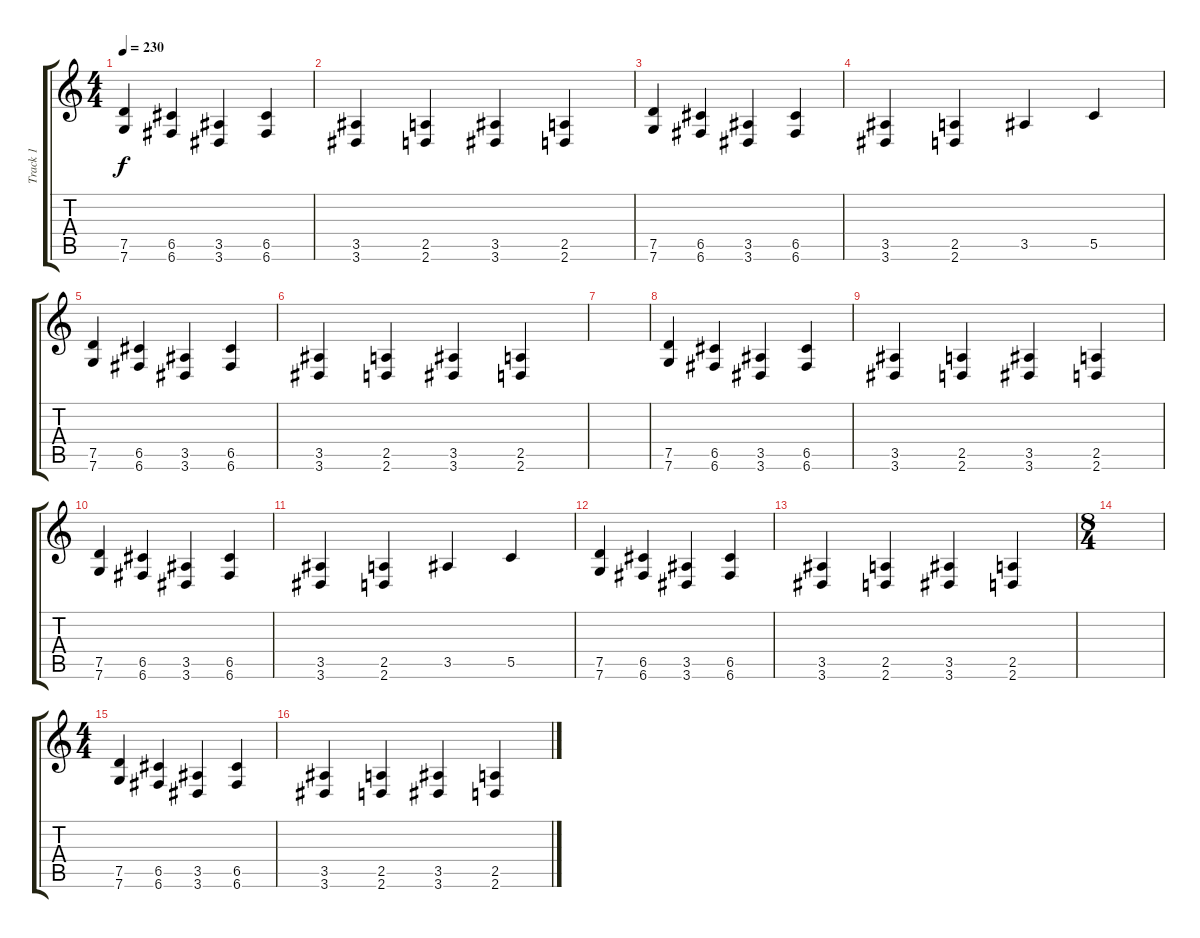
\track ("Track 1" "Track 1") {instrument distortionguitar}
\staff {score tabs}
\tuning (D4 A3 F3 C3 G2 C2) {hide}
\ts (4 4)
\tempo 230
\clef g2
\ks c
(7.5 7.6).4{dy f} (6.5 6.6).4 (3.5 3.6).4 (6.5 6.6).4 |
(3.5 3.6).4 (2.5 2.6).4 (3.5 3.6).4 (2.5 2.6).4 |
(7.5 7.6).4 (6.5 6.6).4 (3.5 3.6).4 (6.5 6.6).4 |
(3.5 3.6).4 (2.5 2.6).4 3.5.4 5.5.4 |
(7.5 7.6).4 (6.5 6.6).4 (3.5 3.6).4 (6.5 6.6).4 |
(3.5 3.6).4 (2.5 2.6).4 (3.5 3.6).4 (2.5 2.6).4 |
|
(7.5 7.6).4 (6.5 6.6).4 (3.5 3.6).4 (6.5 6.6).4 |
(3.5 3.6).4 (2.5 2.6).4 (3.5 3.6).4 (2.5 2.6).4 |
(7.5 7.6).4 (6.5 6.6).4 (3.5 3.6).4 (6.5 6.6).4 |
(3.5 3.6).4 (2.5 2.6).4 3.5.4 5.5.4 |
(7.5 7.6).4 (6.5 6.6).4 (3.5 3.6).4 (6.5 6.6).4 |
(3.5 3.6).4 (2.5 2.6).4 (3.5 3.6).4 (2.5 2.6).4 |
\ts (8 4)
|
\ts (4 4)
(7.5 7.6).4 (6.5 6.6).4 (3.5 3.6).4 (6.5 6.6).4 |
(3.5 3.6).4 (2.5 2.6).4 (3.5 3.6).4 (2.5 2.6).4
